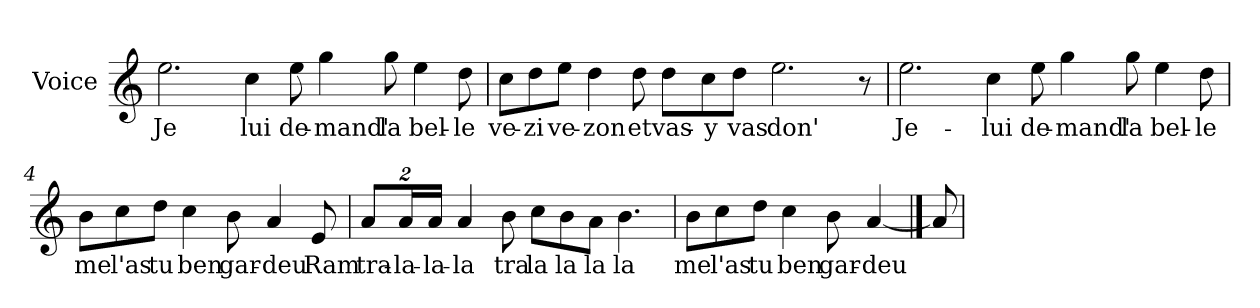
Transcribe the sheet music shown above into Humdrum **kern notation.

**kern	**text
*part1	*part1
*staff1	*staff1
*I"Voice	*
*I'V	*
*clefG2	*
*k[]	*
*C:	*
=1	=1
2.ee\	Je
4cc\	lui
8ee\	de-
4gg\	-mand'
8gg\	la
4ee\	bel-
8dd\	-le
=2	=2
8cc\L	ve-
8dd\	-zi
8ee\J	ve-
4dd\	-zon
8dd\	et
8dd\L	vas-
8cc\	-y
8dd\J	vas
2.ee\	don'
8r	.
=3	=3
2.ee\	Je-
4cc\	-lui
8ee\	de-
4gg\	-mand'
8gg\	la
4ee\	bel-
8dd\	-le
!!LO:LB:g=z
=4	=4
8b\L	me
8cc\	l'as
8dd\J	tu
4cc\	ben
8b\	gar-
4a/	-deu
8e/	Ram
=5	=5
16%3a/L	tra-
32%3a/L	-la-
32%3a/JJ	-la-
4a/	-la
8b\	tra
8cc\L	la
8b\	la
8a\J	la
4.b\	la
=6	=6
8b\L	me
8cc\	l'as
8dd\J	tu
4cc\	ben
8b\	gar-
[4a/	-deu
==7	==7
8a/]	.
=	=
*-	*-
